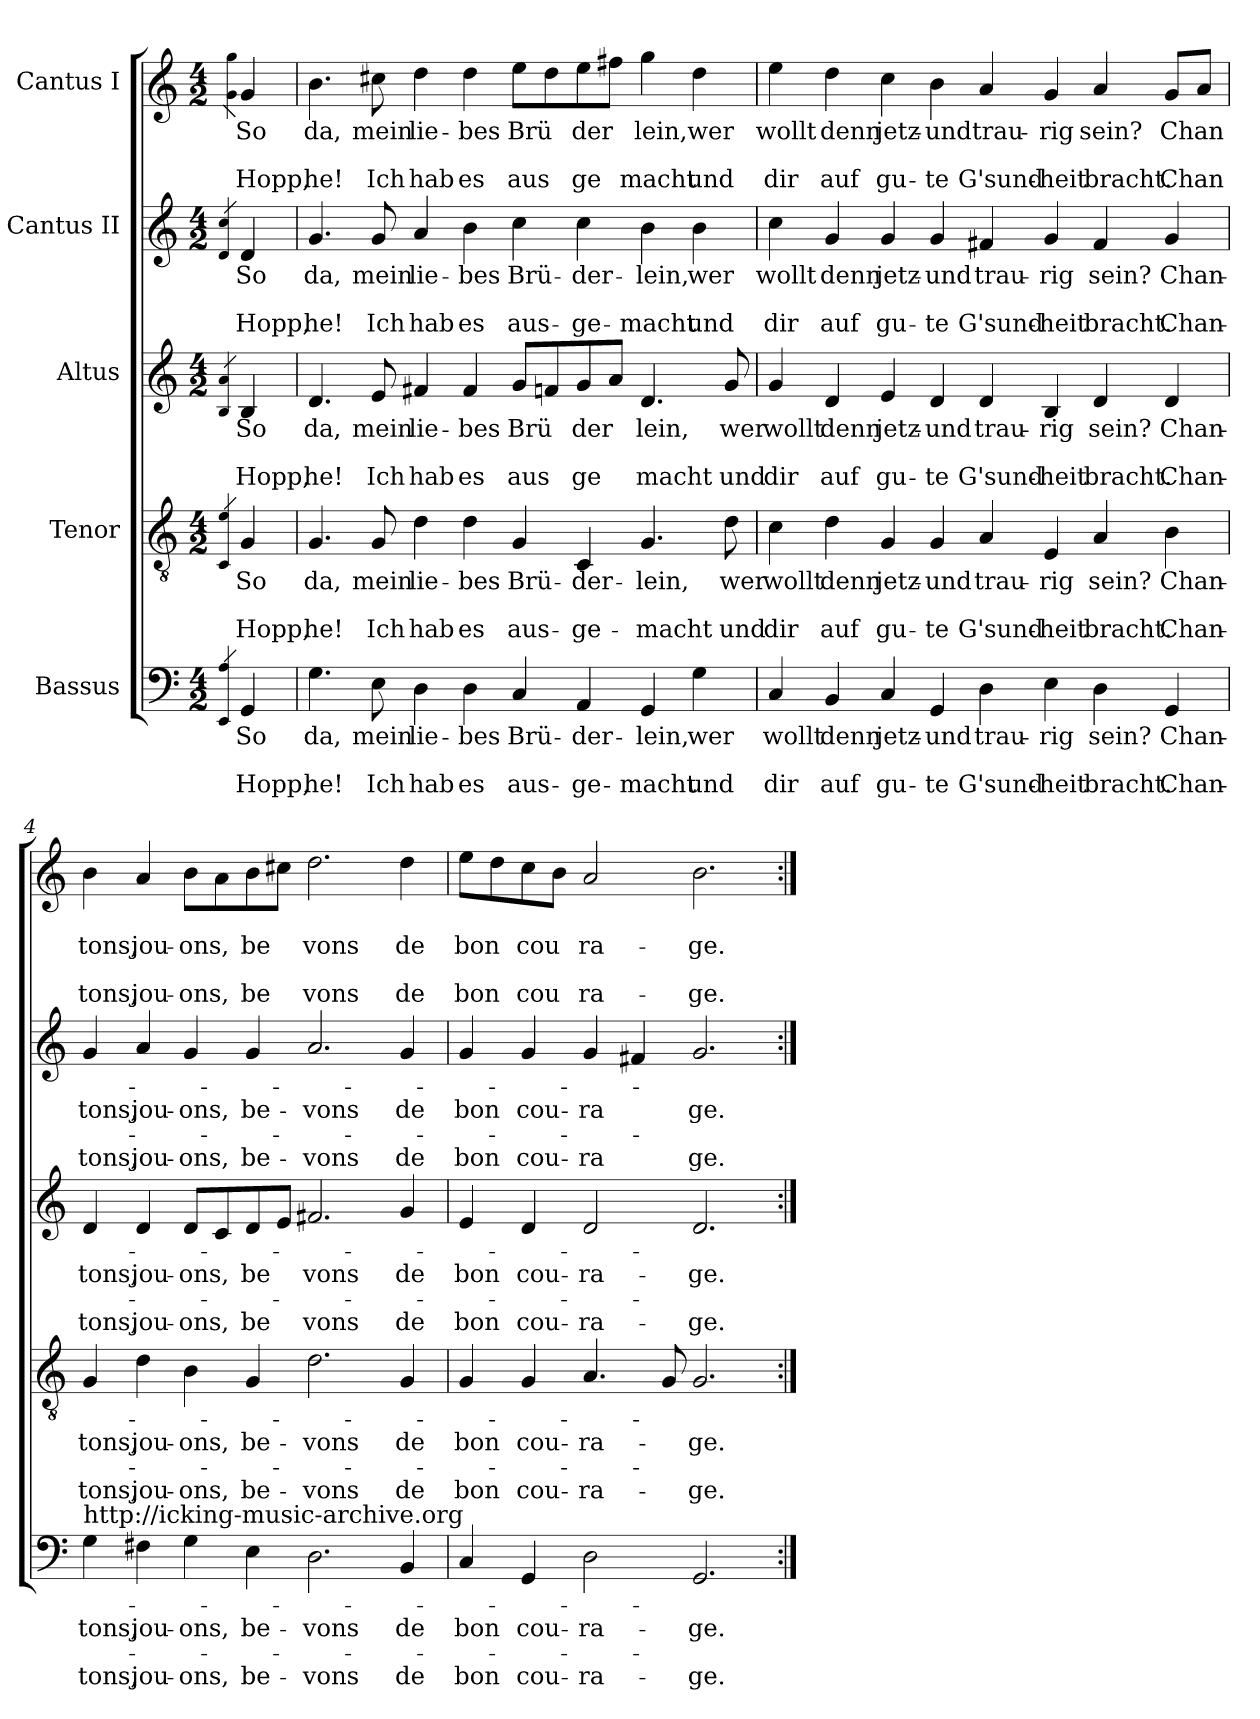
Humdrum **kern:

**kern	**text	**text	**text	**text	**kern	**text	**text	**text	**text	**kern	**text	**text	**text	**text	**kern	**text	**text	**text	**text	**kern	**text	**text	**text	**text
*part5	*part5	*part5	*part5	*part5	*part4	*part4	*part4	*part4	*part4	*part3	*part3	*part3	*part3	*part3	*part2	*part2	*part2	*part2	*part2	*part1	*part1	*part1	*part1	*part1
*staff5	*staff5	*staff5	*staff5	*staff5	*staff4	*staff4	*staff4	*staff4	*staff4	*staff3	*staff3	*staff3	*staff3	*staff3	*staff2	*staff2	*staff2	*staff2	*staff2	*staff1	*staff1	*staff1	*staff1	*staff1
*I"Bassus	*	*	*	*	*I"Tenor	*	*	*	*	*I"Altus	*	*	*	*	*I"Cantus II	*	*	*	*	*I"Cantus I	*	*	*	*
*clefF4	*	*	*	*	*clefGv2	*	*	*	*	*clefG2	*	*	*	*	*clefG2	*	*	*	*	*clefG2	*	*	*	*
*k[]	*	*	*	*	*k[]	*	*	*	*	*k[]	*	*	*	*	*k[]	*	*	*	*	*k[]	*	*	*	*
*M4/2	*	*	*	*	*M4/2	*	*	*	*	*M4/2	*	*	*	*	*M4/2	*	*	*	*	*M4/2	*	*	*	*
=1	=1	=1	=1	=1	=1	=1	=1	=1	=1	=1	=1	=1	=1	=1	=1	=1	=1	=1	=1	=1	=1	=1	=1	=1
4qEE 4qA	.	.	.	.	4qC 4qe	.	.	.	.	4qB 4qa	.	.	.	.	4qd 4qcc	.	.	.	.	4qg 4qgg	.	.	.	.
!	!LO:LY:b	!	!LO:LY:b	!	!	!LO:LY:b	!	!LO:LY:b	!	!	!LO:LY:b	!	!LO:LY:b	!	!	!LO:LY:b	!	!LO:LY:b	!	!	!LO:LY:b	!	!LO:LY:b	!
4GG/	So	.	Hopp,	.	4G/	So	.	Hopp,	.	4B/	So	.	Hopp,	.	4d/	So	.	Hopp,	.	4g/	So	.	Hopp,	.
=2	=2	=2	=2	=2	=2	=2	=2	=2	=2	=2	=2	=2	=2	=2	=2	=2	=2	=2	=2	=2	=2	=2	=2	=2
!	!LO:LY:b	!	!LO:LY:b	!	!	!LO:LY:b	!	!LO:LY:b	!	!	!LO:LY:b	!	!LO:LY:b	!	!	!LO:LY:b	!	!LO:LY:b	!	!	!LO:LY:b	!	!LO:LY:b	!
4.G\	da,	.	he!	.	4.G/	da,	.	he!	.	4.d/	da,	.	he!	.	4.g/	da,	.	he!	.	4.b\	da,	.	he!	.
!	!LO:LY:b	!	!LO:LY:b	!	!	!LO:LY:b	!	!LO:LY:b	!	!	!LO:LY:b	!	!LO:LY:b	!	!	!LO:LY:b	!	!LO:LY:b	!	!	!LO:LY:b	!	!LO:LY:b	!
8E\	mein	.	Ich	.	8G/	mein	.	Ich	.	8e/	mein	.	Ich	.	8g/	mein	.	Ich	.	8cc#X\	mein	.	Ich	.
!	!LO:LY:b	!	!LO:LY:b	!	!	!LO:LY:b	!	!LO:LY:b	!	!	!LO:LY:b	!	!LO:LY:b	!	!	!LO:LY:b	!	!LO:LY:b	!	!	!LO:LY:b	!	!LO:LY:b	!
4D\	lie-	.	hab	.	4d\	lie-	.	hab	.	4f#X/	lie-	.	hab	.	4a/	lie-	.	hab	.	4dd\	lie-	.	hab	.
!	!LO:LY:b	!	!LO:LY:b	!	!	!LO:LY:b	!	!LO:LY:b	!	!	!LO:LY:b	!	!LO:LY:b	!	!	!LO:LY:b	!	!LO:LY:b	!	!	!LO:LY:b	!	!LO:LY:b	!
4D\	bes	.	es	.	4d\	bes	.	es	.	4f#/	bes	.	es	.	4b\	bes	.	es	.	4dd\	bes	.	es	.
!	!LO:LY:b	!	!LO:LY:b	!	!	!LO:LY:b	!	!LO:LY:b	!	!	!LO:LY:b	!	!LO:LY:b	!	!	!LO:LY:b	!	!LO:LY:b	!	!	!LO:LY:b	!	!LO:LY:b	!
4C/	Brü-	.	aus-	.	4G/	Brü-	.	aus-	.	8g/L	Brü	.	aus	.	4cc\	Brü-	.	aus-	.	8ee\L	Brü	.	aus	.
!	!	!	!	!	!	!	!	!	!	!	!LO:LY:b	!	!LO:LY:b	!	!	!	!	!	!	!	!LO:LY:b	!	!LO:LY:b	!
.	.	.	.	.	.	.	.	.	.	8fn/	-	.	-	.	.	.	.	.	.	8dd\	-	.	-	.
!	!LO:LY:b	!	!LO:LY:b	!	!	!LO:LY:b	!	!LO:LY:b	!	!	!LO:LY:b	!	!LO:LY:b	!	!	!LO:LY:b	!	!LO:LY:b	!	!	!LO:LY:b	!	!LO:LY:b	!
4AA/	der-	.	ge-	.	4C/	der-	.	ge-	.	8g/	der	.	ge	.	4cc\	der-	.	ge-	.	8ee\	der	.	ge	.
!	!	!	!	!	!	!	!	!	!	!	!LO:LY:b	!	!LO:LY:b	!	!	!	!	!	!	!	!LO:LY:b	!	!LO:LY:b	!
.	.	.	.	.	.	.	.	.	.	8a/J	-	.	-	.	.	.	.	.	.	8ff#X\J	-	.	-	.
!	!LO:LY:b	!	!LO:LY:b	!	!	!LO:LY:b	!	!LO:LY:b	!	!	!LO:LY:b	!	!LO:LY:b	!	!	!LO:LY:b	!	!LO:LY:b	!	!	!LO:LY:b	!	!LO:LY:b	!
4GG/	lein,	.	macht	.	4.G/	lein,	.	macht	.	4.d/	lein,	.	macht	.	4b\	lein,	.	macht	.	4gg\	lein,	.	macht	.
!	!LO:LY:b	!	!LO:LY:b	!	!	!	!	!	!	!	!	!	!	!	!	!LO:LY:b	!	!LO:LY:b	!	!	!LO:LY:b	!	!LO:LY:b	!
4G\	wer	.	und	.	.	.	.	.	.	.	.	.	.	.	4b\	wer	.	und	.	4dd\	wer	.	und	.
!	!	!	!	!	!	!LO:LY:b	!	!LO:LY:b	!	!	!LO:LY:b	!	!LO:LY:b	!	!	!	!	!	!	!	!	!	!	!
.	.	.	.	.	8d\	wer	.	und	.	8g/	wer	.	und	.	.	.	.	.	.	.	.	.	.	.
=3	=3	=3	=3	=3	=3	=3	=3	=3	=3	=3	=3	=3	=3	=3	=3	=3	=3	=3	=3	=3	=3	=3	=3	=3
!	!LO:LY:b	!	!LO:LY:b	!	!	!LO:LY:b	!	!LO:LY:b	!	!	!LO:LY:b	!	!LO:LY:b	!	!	!LO:LY:b	!	!LO:LY:b	!	!	!LO:LY:b	!	!LO:LY:b	!
4C/	wollt	.	dir	.	4c\	wollt	.	dir	.	4g/	wollt	.	dir	.	4cc\	wollt	.	dir	.	4ee\	wollt	.	dir	.
!	!LO:LY:b	!	!LO:LY:b	!	!	!LO:LY:b	!	!LO:LY:b	!	!	!LO:LY:b	!	!LO:LY:b	!	!	!LO:LY:b	!	!LO:LY:b	!	!	!LO:LY:b	!	!LO:LY:b	!
4BB/	denn	.	auf	.	4d\	denn	.	auf	.	4d/	denn	.	auf	.	4g/	denn	.	auf	.	4dd\	denn	.	auf	.
!	!LO:LY:b	!	!LO:LY:b	!	!	!LO:LY:b	!	!LO:LY:b	!	!	!LO:LY:b	!	!LO:LY:b	!	!	!LO:LY:b	!	!LO:LY:b	!	!	!LO:LY:b	!	!LO:LY:b	!
4C/	jetz-	.	gu-	.	4G/	jetz-	.	gu-	.	4e/	jetz-	.	gu-	.	4g/	jetz-	.	gu-	.	4cc\	jetz-	.	gu-	.
!	!LO:LY:b	!	!LO:LY:b	!	!	!LO:LY:b	!	!LO:LY:b	!	!	!LO:LY:b	!	!LO:LY:b	!	!	!LO:LY:b	!	!LO:LY:b	!	!	!LO:LY:b	!	!LO:LY:b	!
4GG/	und	.	te	.	4G/	und	.	te	.	4d/	und	.	te	.	4g/	und	.	te	.	4b\	und	.	te	.
!	!LO:LY:b	!	!LO:LY:b	!	!	!LO:LY:b	!	!LO:LY:b	!	!	!LO:LY:b	!	!LO:LY:b	!	!	!LO:LY:b	!	!LO:LY:b	!	!	!LO:LY:b	!	!LO:LY:b	!
4D\	trau-	.	G'sund-	.	4A/	trau-	.	G'sund-	.	4d/	trau-	.	G'sund-	.	4f#X/	trau-	.	G'sund-	.	4a/	trau-	.	G'sund-	.
!	!LO:LY:b	!	!LO:LY:b	!	!	!LO:LY:b	!	!LO:LY:b	!	!	!LO:LY:b	!	!LO:LY:b	!	!	!LO:LY:b	!	!LO:LY:b	!	!	!LO:LY:b	!	!LO:LY:b	!
4E\	rig	.	heit	.	4E/	rig	.	heit	.	4B/	rig	.	heit	.	4g/	rig	.	heit	.	4g/	rig	.	heit	.
!	!LO:LY:b	!	!LO:LY:b	!	!	!LO:LY:b	!	!LO:LY:b	!	!	!LO:LY:b	!	!LO:LY:b	!	!	!LO:LY:b	!	!LO:LY:b	!	!	!LO:LY:b	!	!LO:LY:b	!
4D\	sein?	.	bracht.	.	4A/	sein?	.	bracht.	.	4d/	sein?	.	bracht.	.	4f#/	sein?	.	bracht.	.	4a/	sein?	.	bracht.	.
!	!LO:LY:b	!	!LO:LY:b	!	!	!LO:LY:b	!	!LO:LY:b	!	!	!LO:LY:b	!	!LO:LY:b	!	!	!LO:LY:b	!	!LO:LY:b	!	!	!LO:LY:b	!	!LO:LY:b	!
4GG/	Chan-	.	Chan-	.	4B\	Chan-	.	Chan-	.	4d/	Chan-	.	Chan-	.	4g/	Chan-	.	Chan-	.	8g/L	Chan	.	Chan	.
.	.	.	.	.	.	.	.	.	.	.	.	.	.	.	.	.	.	.	.	8a/J	.	.	.	.
!!LO:PB:g=z
=4	=4	=4	=4	=4	=4	=4	=4	=4	=4	=4	=4	=4	=4	=4	=4	=4	=4	=4	=4	=4	=4	=4	=4	=4
!LO:TX:a:t=http&colon;//icking-music-archive.org	!	!	!	!	!	!	!	!	!	!	!	!	!	!	!	!	!	!	!	!	!	!	!	!
!	!	!LO:LY:b	!	!LO:LY:b	!	!	!LO:LY:b	!	!LO:LY:b	!	!	!LO:LY:b	!	!LO:LY:b	!	!	!LO:LY:b	!	!LO:LY:b	!	!	!LO:LY:b	!	!LO:LY:b
4G\	.	tons,	.	tons,	4G/	.	tons,	.	tons,	4d/	.	tons,	.	tons,	4g/	.	tons,	.	tons,	4b\	.	tons,	.	tons,
!	!	!LO:LY:b	!	!LO:LY:b	!	!	!LO:LY:b	!	!LO:LY:b	!	!	!LO:LY:b	!	!LO:LY:b	!	!	!LO:LY:b	!	!LO:LY:b	!	!	!LO:LY:b	!	!LO:LY:b
4F#X\	.	jou-	.	jou-	4d\	.	jou-	.	jou-	4d/	.	jou-	.	jou-	4a/	.	jou-	.	jou-	4a/	.	jou-	.	jou-
!	!	!LO:LY:b	!	!LO:LY:b	!	!	!LO:LY:b	!	!LO:LY:b	!	!	!LO:LY:b	!	!LO:LY:b	!	!	!LO:LY:b	!	!LO:LY:b	!	!	!LO:LY:b	!	!LO:LY:b
4G\	.	ons,	.	ons,	4B\	.	ons,	.	ons,	8d/L	.	ons,	.	ons,	4g/	.	ons,	.	ons,	8b\L	.	ons,	.	ons,
.	.	.	.	.	.	.	.	.	.	8c/	.	.	.	.	.	.	.	.	.	8a\	.	.	.	.
!	!	!LO:LY:b	!	!LO:LY:b	!	!	!LO:LY:b	!	!LO:LY:b	!	!	!LO:LY:b	!	!LO:LY:b	!	!	!LO:LY:b	!	!LO:LY:b	!	!	!LO:LY:b	!	!LO:LY:b
4E\	.	be-	.	be-	4G/	.	be-	.	be-	8d/	.	be	.	be	4g/	.	be-	.	be-	8b\	.	be	.	be
!	!	!	!	!	!	!	!	!	!	!	!	!LO:LY:b	!	!LO:LY:b	!	!	!	!	!	!	!	!LO:LY:b	!	!LO:LY:b
.	.	.	.	.	.	.	.	.	.	8e/J	.	-	.	-	.	.	.	.	.	8cc#X\J	.	-	.	-
!	!	!LO:LY:b	!	!LO:LY:b	!	!	!LO:LY:b	!	!LO:LY:b	!	!	!LO:LY:b	!	!LO:LY:b	!	!	!LO:LY:b	!	!LO:LY:b	!	!	!LO:LY:b	!	!LO:LY:b
2.D\	.	vons	.	vons	2.d\	.	vons	.	vons	2.f#X/	.	vons	.	vons	2.a/	.	vons	.	vons	2.dd\	.	vons	.	vons
!	!	!LO:LY:b	!	!LO:LY:b	!	!	!LO:LY:b	!	!LO:LY:b	!	!	!LO:LY:b	!	!LO:LY:b	!	!	!LO:LY:b	!	!LO:LY:b	!	!	!LO:LY:b	!	!LO:LY:b
4BB/	.	de	.	de	4G/	.	de	.	de	4g/	.	de	.	de	4g/	.	de	.	de	4dd\	.	de	.	de
=5	=5	=5	=5	=5	=5	=5	=5	=5	=5	=5	=5	=5	=5	=5	=5	=5	=5	=5	=5	=5	=5	=5	=5	=5
!	!	!LO:LY:b	!	!LO:LY:b	!	!	!LO:LY:b	!	!LO:LY:b	!	!	!LO:LY:b	!	!LO:LY:b	!	!	!LO:LY:b	!	!LO:LY:b	!	!	!LO:LY:b	!	!LO:LY:b
4C/	.	bon	.	bon	4G/	.	bon	.	bon	4e/	.	bon	.	bon	4g/	.	bon	.	bon	8ee\L	.	bon	.	bon
.	.	.	.	.	.	.	.	.	.	.	.	.	.	.	.	.	.	.	.	8dd\	.	.	.	.
!	!	!LO:LY:b	!	!LO:LY:b	!	!	!LO:LY:b	!	!LO:LY:b	!	!	!LO:LY:b	!	!LO:LY:b	!	!	!LO:LY:b	!	!LO:LY:b	!	!	!LO:LY:b	!	!LO:LY:b
4GG/	.	cou-	.	cou-	4G/	.	cou-	.	cou-	4d/	.	cou-	.	cou-	4g/	.	cou-	.	cou-	8cc\	.	cou	.	cou
!	!	!	!	!	!	!	!	!	!	!	!	!	!	!	!	!	!	!	!	!	!	!LO:LY:b	!	!LO:LY:b
.	.	.	.	.	.	.	.	.	.	.	.	.	.	.	.	.	.	.	.	8b\J	.	-	.	-
!	!	!LO:LY:b	!	!LO:LY:b	!	!	!LO:LY:b	!	!LO:LY:b	!	!	!LO:LY:b	!	!LO:LY:b	!	!	!LO:LY:b	!	!LO:LY:b	!	!	!LO:LY:b	!	!LO:LY:b
2D\	.	ra-	.	ra-	4.A/	.	ra-	.	ra-	2d/	.	ra-	.	ra-	4g/	.	ra	.	ra	2a/	.	ra-	.	ra-
!	!	!	!	!	!	!	!	!	!	!	!	!	!	!	!	!	!LO:LY:b	!	!LO:LY:b	!	!	!	!	!
.	.	.	.	.	.	.	.	.	.	.	.	.	.	.	4f#X/	.	-	.	-	.	.	.	.	.
.	.	.	.	.	8G/	.	.	.	.	.	.	.	.	.	.	.	.	.	.	.	.	.	.	.
!	!	!LO:LY:b	!	!LO:LY:b	!	!	!LO:LY:b	!	!LO:LY:b	!	!	!LO:LY:b	!	!LO:LY:b	!	!	!LO:LY:b	!	!LO:LY:b	!	!	!LO:LY:b	!	!LO:LY:b
2.GG/	.	ge.	.	ge.	2.G/	.	ge.	.	ge.	2.d/	.	ge.	.	ge.	2.g/	.	ge.	.	ge.	2.b\	.	ge.	.	ge.
=:|!	=:|!	=:|!	=:|!	=:|!	=:|!	=:|!	=:|!	=:|!	=:|!	=:|!	=:|!	=:|!	=:|!	=:|!	=:|!	=:|!	=:|!	=:|!	=:|!	=:|!	=:|!	=:|!	=:|!	=:|!
*-	*-	*-	*-	*-	*-	*-	*-	*-	*-	*-	*-	*-	*-	*-	*-	*-	*-	*-	*-	*-	*-	*-	*-	*-
